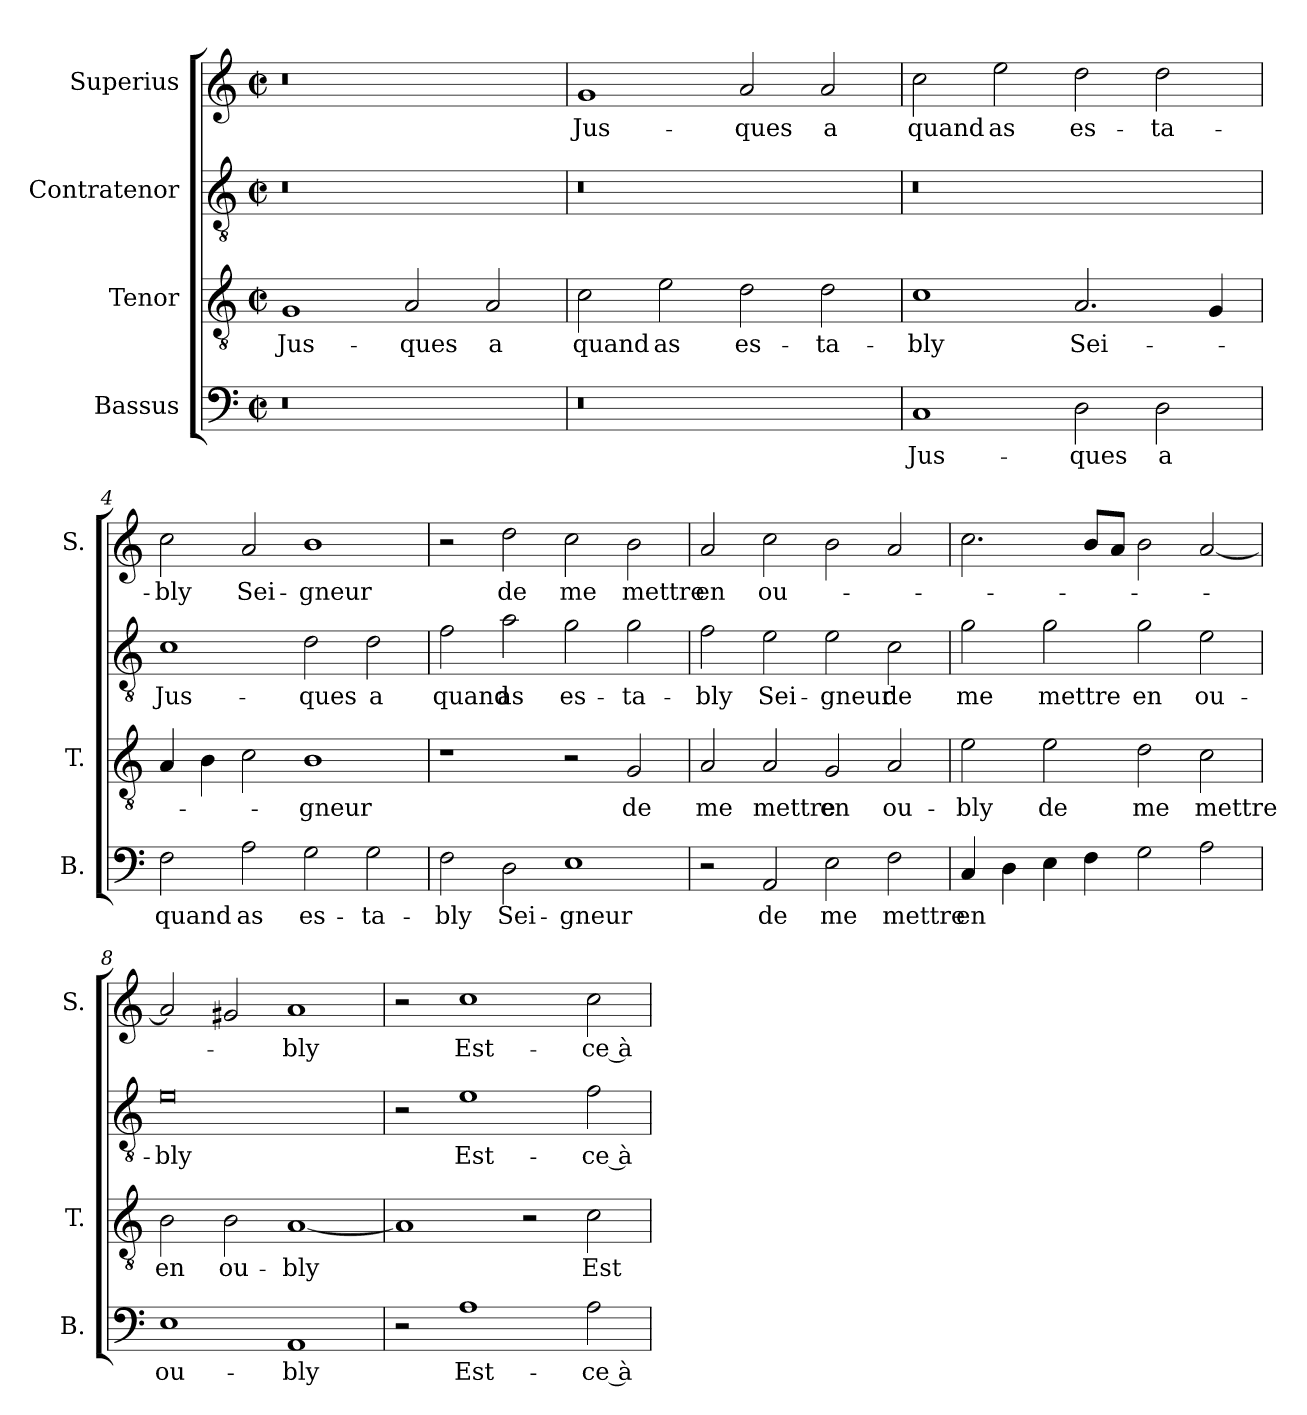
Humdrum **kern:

**kern	**text	**kern	**text	**kern	**text	**kern	**text
*part4	*part4	*part3	*part3	*part2	*part2	*part1	*part1
*staff4	*staff4	*staff3	*staff3	*staff2	*staff2	*staff1	*staff1
*I"Bassus	*	*I"Tenor	*	*I"Contratenor	*	*I"Superius	*
*I'B.	*	*I'T.	*	*	*	*I'S.	*
*clefF4	*	*clefGv2	*	*clefGv2	*	*clefG2	*
*k[]	*	*k[]	*	*k[]	*	*k[]	*
*C:	*	*C:	*	*C:	*	*C:	*
*M2/2	*	*M2/2	*	*M2/2	*	*M2/2	*
*met(c|)	*	*met(c|)	*	*met(c|)	*	*met(c|)	*
=1	=1	=1	=1	=1	=1	=1	=1
0r	.	1G/	Jus-	0r	.	0r	.
.	.	2A/	-ques	.	.	.	.
.	.	2A/	a	.	.	.	.
=2	=2	=2	=2	=2	=2	=2	=2
0r	.	2c\	quand	0r	.	1g/	Jus-
.	.	2e\	as	.	.	.	.
.	.	2d\	es-	.	.	2a/	-ques
.	.	2d\	-ta-	.	.	2a/	a
=3	=3	=3	=3	=3	=3	=3	=3
1C/	Jus-	1c\	-bly	0r	.	2cc\	quand
.	.	.	.	.	.	2ee\	as
2D\	-ques	2.A/	Sei-	.	.	2dd\	es-
2D\	a	.	.	.	.	2dd\	-ta-
.	.	4G/	.	.	.	.	.
=4	=4	=4	=4	=4	=4	=4	=4
2F\	quand	4A/	.	1c\	Jus-	2cc\	-bly
.	.	4B\	.	.	.	.	.
2A\	as	2c\	.	.	.	2a/	Sei-
2G\	es-	1B\	-gneur	2d\	-ques	1b\	-gneur
2G\	-ta-	.	.	2d\	a	.	.
=5	=5	=5	=5	=5	=5	=5	=5
2F\	-bly	1r	.	2f\	quand	2r	.
2D\	Sei-	.	.	2a\	as	2dd\	de
1E\	-gneur	2r	.	2g\	es-	2cc\	me
.	.	2G/	de	2g\	-ta-	2b\	mettre
!!LO:LB:g=z
=6	=6	=6	=6	=6	=6	=6	=6
2r	.	2A/	me	2f\	-bly	2a/	en
2AA/	de	2A/	mettre	2e\	Sei-	2cc\	ou-
2E\	me	2G/	en	2e\	-gneur	2b\	.
2F\	mettre	2A/	ou-	2c\	de	2a/	.
=7	=7	=7	=7	=7	=7	=7	=7
4C/	en	2e\	-bly	2g\	me	2.cc\	.
4D\	.	.	.	.	.	.	.
4E\	.	2e\	de	2g\	mettre	.	.
4F\	.	.	.	.	.	8b/L	.
.	.	.	.	.	.	8a/J	.
2G\	.	2d\	me	2g\	en	2b\	.
2A\	.	2c\	mettre	2e\	ou-	[2a/	.
=8	=8	=8	=8	=8	=8	=8	=8
1E\	ou-	2B\	en	0e\	-bly	2a/]	.
.	.	2B\	ou-	.	.	2g#X/	.
1AA/	-bly	[1A/	-bly	.	.	1a/	-bly
=9	=9	=9	=9	=9	=9	=9	=9
2r	.	1A/]	.	2r	.	2r	.
1A\	Est-	.	.	1e\	Est-	1cc\	Est-
.	.	2r	.	.	.	.	.
2A\	-ce à	2c\	Est-	2f\	-ce à	2cc\	-ce à
=	=	=	=	=	=	=	=
*-	*-	*-	*-	*-	*-	*-	*-
